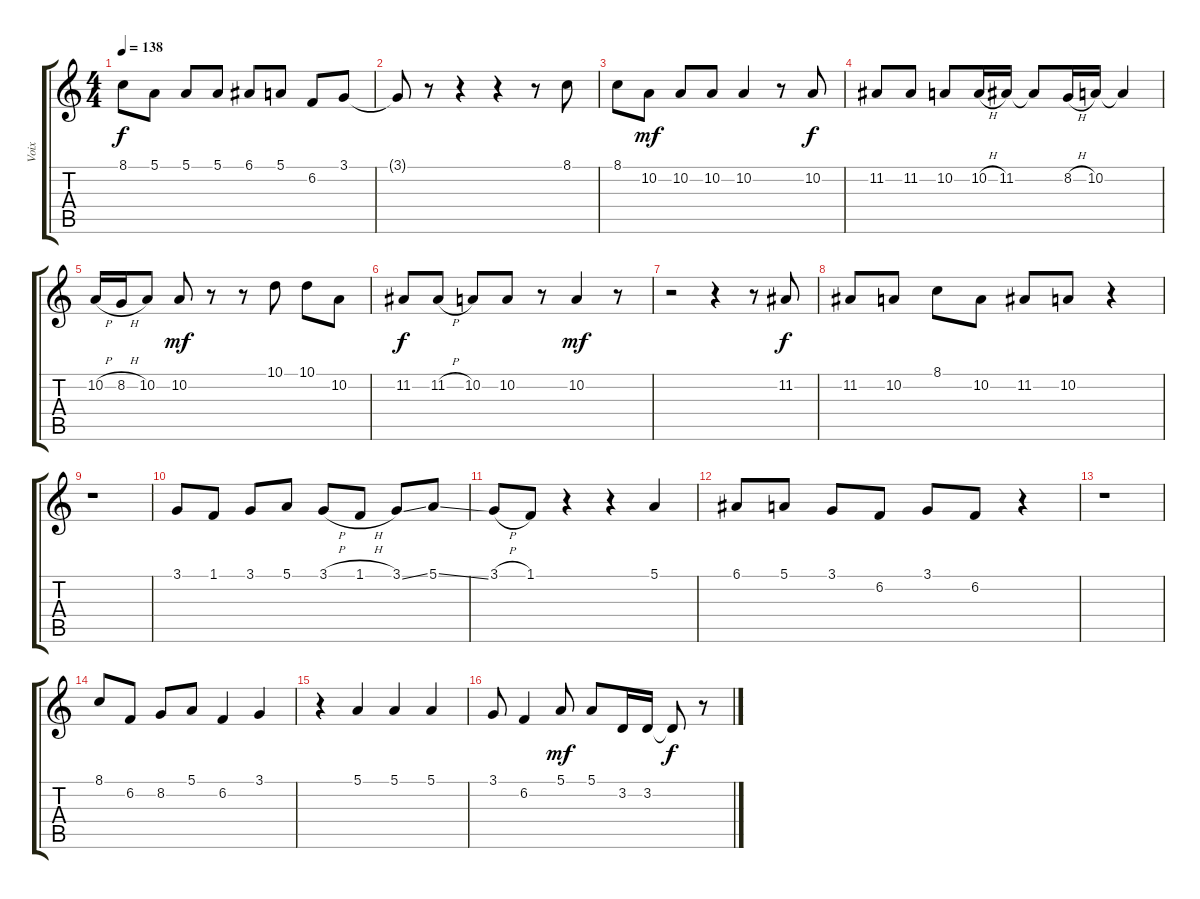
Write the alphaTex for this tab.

\track ("Voix" "Voix") {instrument accordion}
\staff {score tabs}
\tuning (E4 B3 G3 D3 A2 E2) {hide}
\ts (4 4)
\tempo 138
\clef g2
\ks c
8.1.8{dy f} 5.1.8 5.1.8 5.1.8 6.1.8 5.1.8 6.2.8 3.1.8 |
3.1{t}.8 r.8 r.4 r.4 r.8 8.1.8 |
8.1.8 10.2.8{dy mf} 10.2.8 10.2.8 10.2.4 r.8 10.2.8{dy f} |
11.2.8 11.2.8 10.2.8 10.2{h}.16 11.2.16 11.2{t}.8 8.2{h}.16 10.2.16 10.2{t}.4 |
10.2{h}.16 8.2{h}.16 10.2.8 10.2.8{dy mf} r.8 r.8 10.1.8 10.1.8 10.2.8 |
11.2.8{dy f} 11.2{h}.8 10.2.8 10.2.8 r.8 10.2.4{dy mf} r.8 |
r.2 r.4 r.8 11.2.8{dy f} |
11.2.8 10.2.8 8.1.8 10.2.8 11.2.8 10.2.8 r.4 |
r.1 |
3.1.8 1.1.8 3.1.8 5.1.8 3.1{h}.8 1.1{h}.8 3.1{ss}.8 5.1{ss}.8 |
3.1{h}.8 1.1.8 r.4 r.4 5.1.4 |
6.1.8 5.1.8 3.1.8 6.2.8 3.1.8 6.2.8 r.4 |
r.1 |
8.1.8 6.2.8 8.2.8 5.1.8 6.2.4 3.1.4 |
r.4 5.1.4 5.1.4 5.1.4 |
3.1.8 6.2.4 5.1.8{dy mf} 5.1.8 3.2.16 3.2.16 3.2{t}.8{dy f} r.8
